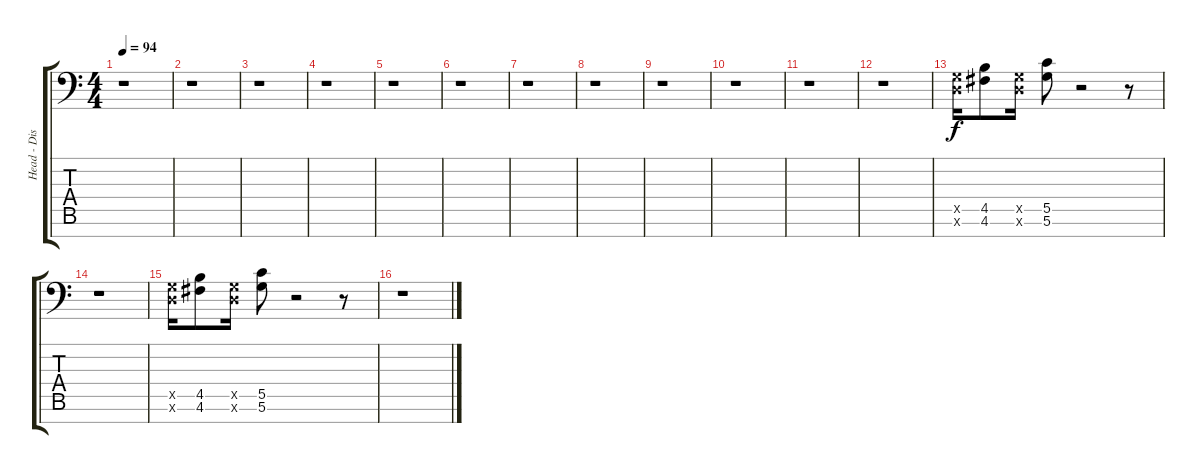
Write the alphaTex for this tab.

\track ("Head - Dist. Guitar" "Head - Dis") {instrument overdrivenguitar}
\staff {score tabs}
\tuning (D4 A3 F3 C3 G2 D2 A1) {hide}
\ts (4 4)
\tempo 94
\clef f4
\ks c
r.1{dy f instrument overdrivenguitar} |
r.1 |
r.1 |
r.1 |
r.1 |
r.1 |
r.1 |
r.1 |
r.1 |
r.1 |
r.1 |
r.1 |
(0.5{x} 0.6{x}).16 (4.5 4.6).8 (0.5{x} 0.6{x}).16 (5.5 5.6).8 r.2 r.8 |
r.1 |
(0.5{x} 0.6{x}).16 (4.5 4.6).8 (0.5{x} 0.6{x}).16 (5.5 5.6).8 r.2 r.8 |
r.1
